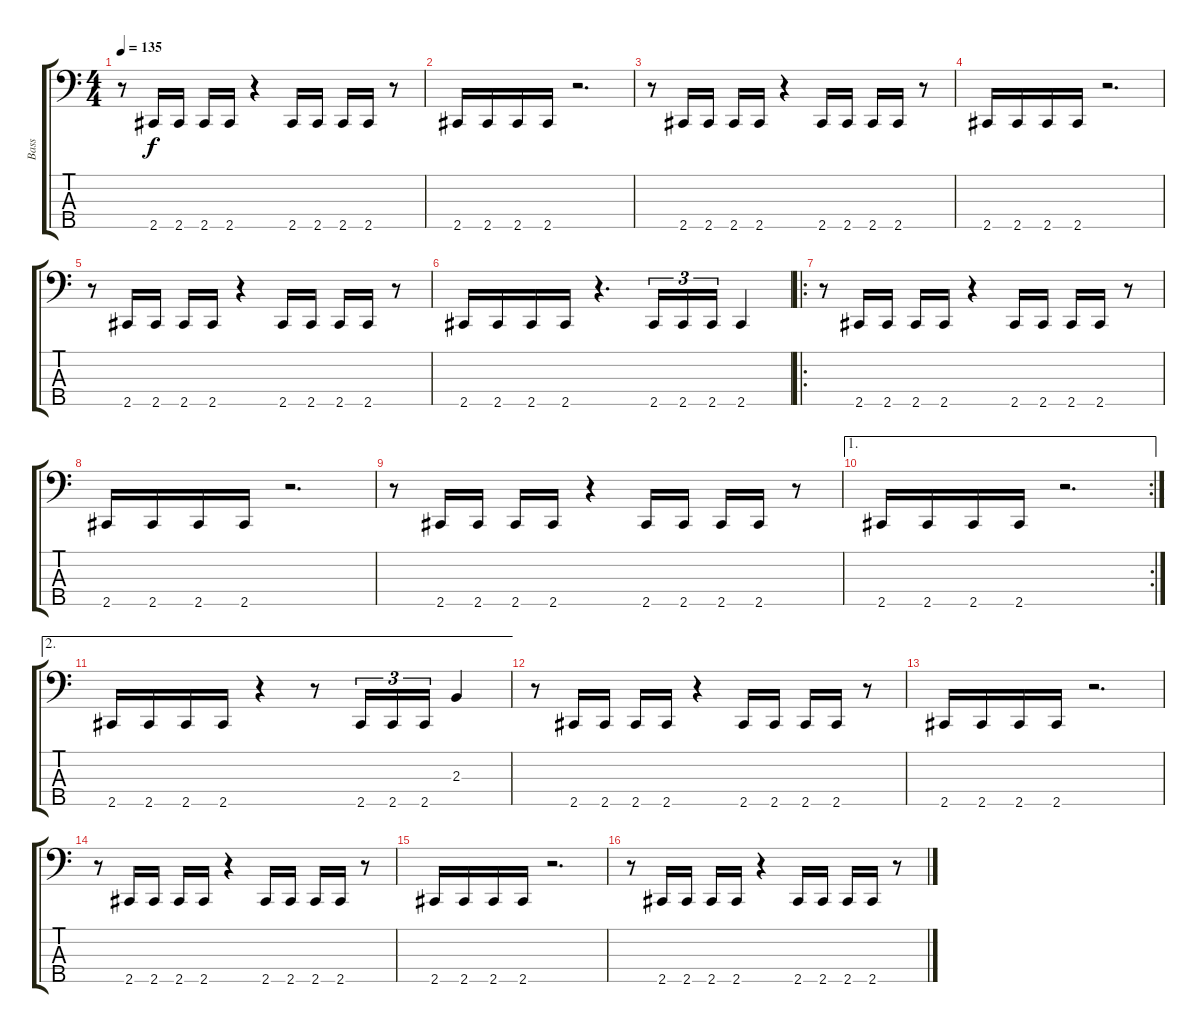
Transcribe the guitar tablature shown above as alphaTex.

\track ("Bass" "Bass") {instrument electricbassfinger}
\staff {score tabs}
\tuning (G2 D2 A1 E1 B0) {hide}
\ts (4 4)
\tempo 135
\clef f4
\ks c
r.8{dy f} 2.5.16 2.5.16 2.5.16 2.5.16 r.4 2.5.16 2.5.16 2.5.16 2.5.16 r.8 |
2.5.16 2.5.16 2.5.16 2.5.16 r.2{d} |
r.8 2.5.16 2.5.16 2.5.16 2.5.16 r.4 2.5.16 2.5.16 2.5.16 2.5.16 r.8 |
2.5.16 2.5.16 2.5.16 2.5.16 r.2{d} |
r.8 2.5.16 2.5.16 2.5.16 2.5.16 r.4 2.5.16 2.5.16 2.5.16 2.5.16 r.8 |
2.5.16 2.5.16 2.5.16 2.5.16 r.4{d} 2.5.16{tu (3 2)} 2.5.16{tu (3 2)} 2.5.16{tu (3 2)} 2.5.4 |
\ro
r.8 2.5.16 2.5.16 2.5.16 2.5.16 r.4 2.5.16 2.5.16 2.5.16 2.5.16 r.8 |
2.5.16 2.5.16 2.5.16 2.5.16 r.2{d} |
r.8 2.5.16 2.5.16 2.5.16 2.5.16 r.4 2.5.16 2.5.16 2.5.16 2.5.16 r.8 |
\ae 1
\rc 2
2.5.16 2.5.16 2.5.16 2.5.16 r.2{d} |
\ae 2
2.5.16 2.5.16 2.5.16 2.5.16 r.4 r.8 2.5.16{tu (3 2)} 2.5.16{tu (3 2)} 2.5.16{tu (3 2)} 2.3.4 |
r.8 2.5.16 2.5.16 2.5.16 2.5.16 r.4 2.5.16 2.5.16 2.5.16 2.5.16 r.8 |
2.5.16 2.5.16 2.5.16 2.5.16 r.2{d} |
r.8 2.5.16 2.5.16 2.5.16 2.5.16 r.4 2.5.16 2.5.16 2.5.16 2.5.16 r.8 |
2.5.16 2.5.16 2.5.16 2.5.16 r.2{d} |
r.8 2.5.16 2.5.16 2.5.16 2.5.16 r.4 2.5.16 2.5.16 2.5.16 2.5.16 r.8
